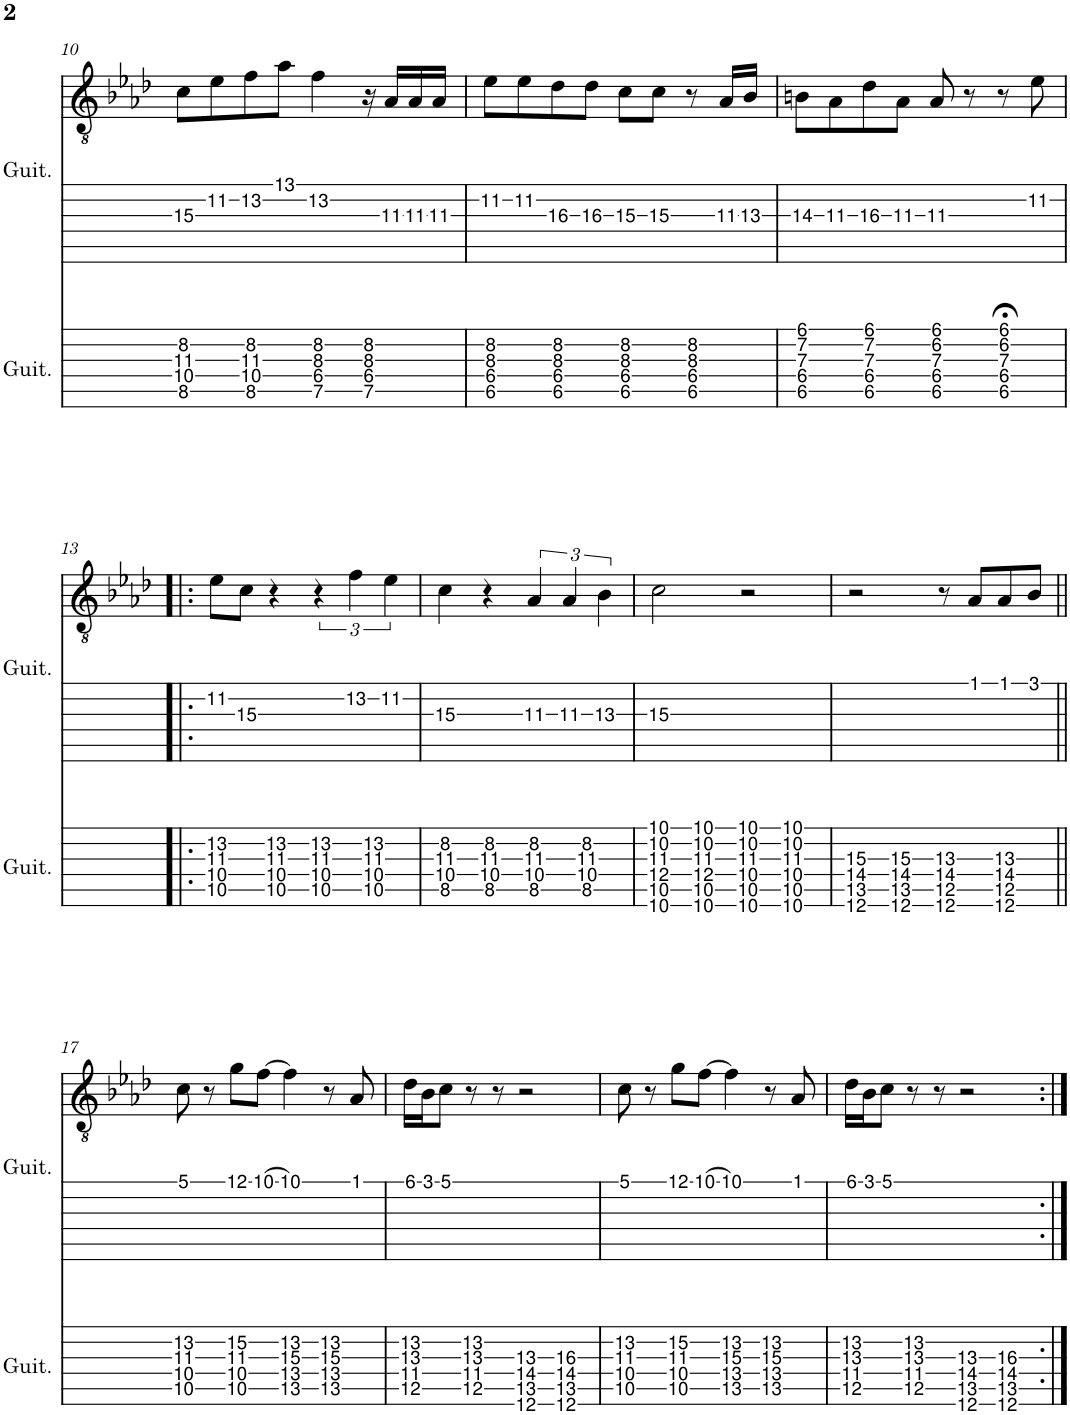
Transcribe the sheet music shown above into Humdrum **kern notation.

**kern	**kern	**kern
*part2	*part1	*part1
*staff3	*staff2	*staff1
*I"Acoustic Guitar (NST)	*I"Acoustic Guitar (NST)	*
*I'Guit.	*I'Guit.	*
!!LO:PB:g=z
*	*	*clefGv2
*Trd-7c-12	*Trd-7c-12	*Trd-7c-12
*k[b-e-a-d-]	*k[b-e-a-d-]	*k[b-e-a-d-]
*M4/4	*M4/4	*M4/4
=10	=10	=10
4EE- 4C 4A- 4c	8cL	8c\L
.	8e-J	8e-\
4EE- 4C 4A- 4c	8fL	8f\
.	8a-J	8a-\J
4DD 4AA- 4F 4c	4f	4f\
4DD 4AA- 4F 4c	16r	16r
.	16A-LL	16A-/LL
.	16A-	16A-/
.	16A-JJ	16A-/JJ
=11	=11	=11
4DD- 4AA- 4F 4c	8e-L	8e-\L
.	8e-J	8e-\
4DD- 4AA- 4F 4c	8d-L	8d-\
.	8d-J	8d-\J
4DD- 4AA- 4F 4c	8cL	8c\L
.	8cJ	8c\J
4DD- 4AA- 4F 4c	8r	8r
.	16A-LL	16A-/LL
.	16B-JJ	16B-/JJ
=12	=12	=12
4DD- 4AA- 4F-X 4c-X 4d-	8BL	8Bn\L
.	8A-J	8A-\
4DD- 4AA- 4F- 4c- 4d-	8d-L	8d-\
.	8A-J	8A-\J
4DD- 4AA- 4F- 4B- 4d-	8A-	8A-/
.	8r	8r
4DD-;< 4AA-;< 4F-;< 4B-;< 4d-;<	8r	8r
.	8e-	8e-\
!!LO:LB:g=z
=13!|:	=13!|:	=13!|:
4FF 4C 4A- 4f	8e-L	8e-\L
.	8cJ	8c\J
4FF 4C 4A- 4f	4r	4r
*	*Xbrackettup	*
4FF 4C 4A- 4f	6r	6r
.	6f	6f\
4FF 4C 4A- 4f	.	.
.	6e-	6e-\
=14	=14	=14
4EE- 4C 4A- 4c	4c	4c\
4EE- 4C 4A- 4c	4r	4r
4EE- 4C 4A- 4c	6A-	6A-/
.	6A-	6A-/
4EE- 4C 4A- 4c	.	.
.	6B-	6B-\
=15	=15	=15
4BBB- 4FF 4D 4A- 4d 4f	2c	2c\
4BBB- 4FF 4Dn 4A- 4dn 4f	.	.
4BBB- 4FF 4C 4A- 4dn 4f	2r	2r
4BBB- 4FF 4C 4A- 4dn 4f	.	.
=16	=16	=16
4CC 4AA- 4E 4c	2r	2r
4CC 4AA- 4En 4c	.	.
4CC 4GG 4En 4B-	8r	8r
.	8A-	8A-/L
4CC 4GG 4E 4B-	8A-L	8A-/
.	8B-J	8B-/J
!!LO:LB:g=z
=17||	=17||	=17||
4FF 4C 4A- 4f	8c	8c\
.	8r	8r
4FF 4C 4A- 4g	8gL	8g\L
.	[8fJ	[8f\J
4AA- 4E- 4c 4f	4f]	4f\]
4AA- 4E- 4c 4f	8r	8r
.	8A-	8A-/
=18	=18	=18
4GG 4D- 4B- 4f	16d-LL	16d-\LL
.	16B-J	16B-\J
.	8cJ	8c\J
4GG 4D- 4B- 4f	8r	8r
.	8r	8r
4CC 4AA- 4F- 4B-	2r	2r
4CC 4AA- 4F-X 4d-	.	.
=19	=19	=19
4FF 4C 4A- 4f	8c	8c\
.	8r	8r
4FF 4C 4A- 4g	8gL	8g\L
.	[8fJ	[8f\J
4AA- 4E- 4c 4f	4f]	4f\]
4AA- 4E- 4c 4f	8r	8r
.	8A-	8A-/
=20	=20	=20
4GG 4D- 4B- 4f	16d-LL	16d-\LL
.	16B-J	16B-\J
.	8cJ	8c\J
4GG 4D- 4B- 4f	8r	8r
.	8r	8r
4CC 4AA- 4F-X 4B-	2r	2r
4CC 4AA- 4F- 4d-	.	.
=:|!	=:|!	=:|!
*-	*-	*-
